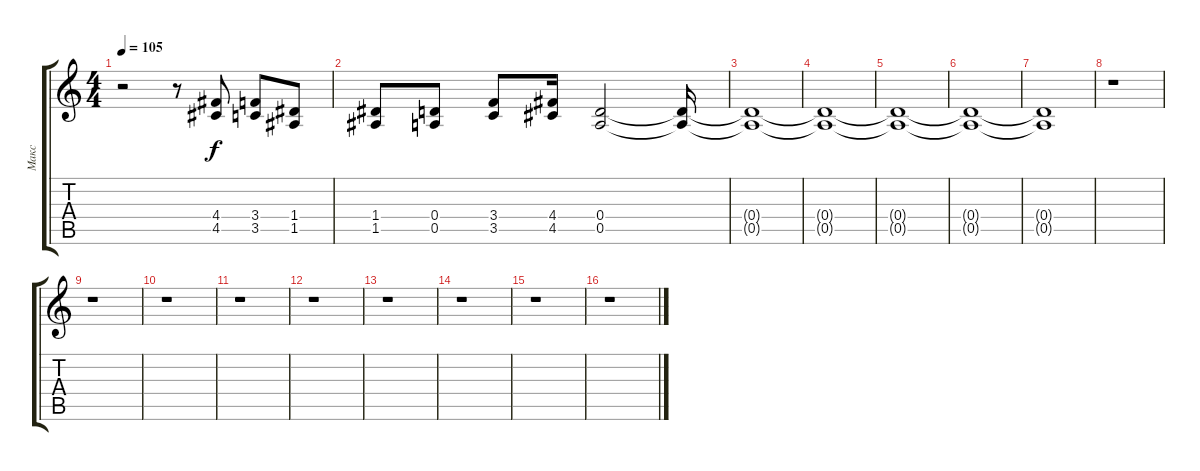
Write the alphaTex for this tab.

\track ("Макс" "Макс") {instrument distortionguitar}
\staff {score tabs}
\tuning (E4 B3 G3 D3 A2 E2) {hide}
\ts (4 4)
\tempo 105
\clef g2
\ks c
r.2{dy f instrument distortionguitar} r.8 (4.4 4.5).8 (3.4 3.5).8 (1.4 1.5).8 |
(1.4 1.5).8 (0.4 0.5).8 (3.4 3.5).8 (4.4 4.5).16 (0.4 0.5).2 (0.4{t} 0.5{t}).16 |
(0.4{t} 0.5{t}).1 |
(0.4{t} 0.5{t}).1 |
(0.4{t} 0.5{t}).1 |
(0.4{t} 0.5{t}).1 |
(0.4{t} 0.5{t}).1 |
r.1 |
r.1 |
r.1 |
r.1 |
r.1 |
r.1 |
r.1 |
r.1 |
r.1
